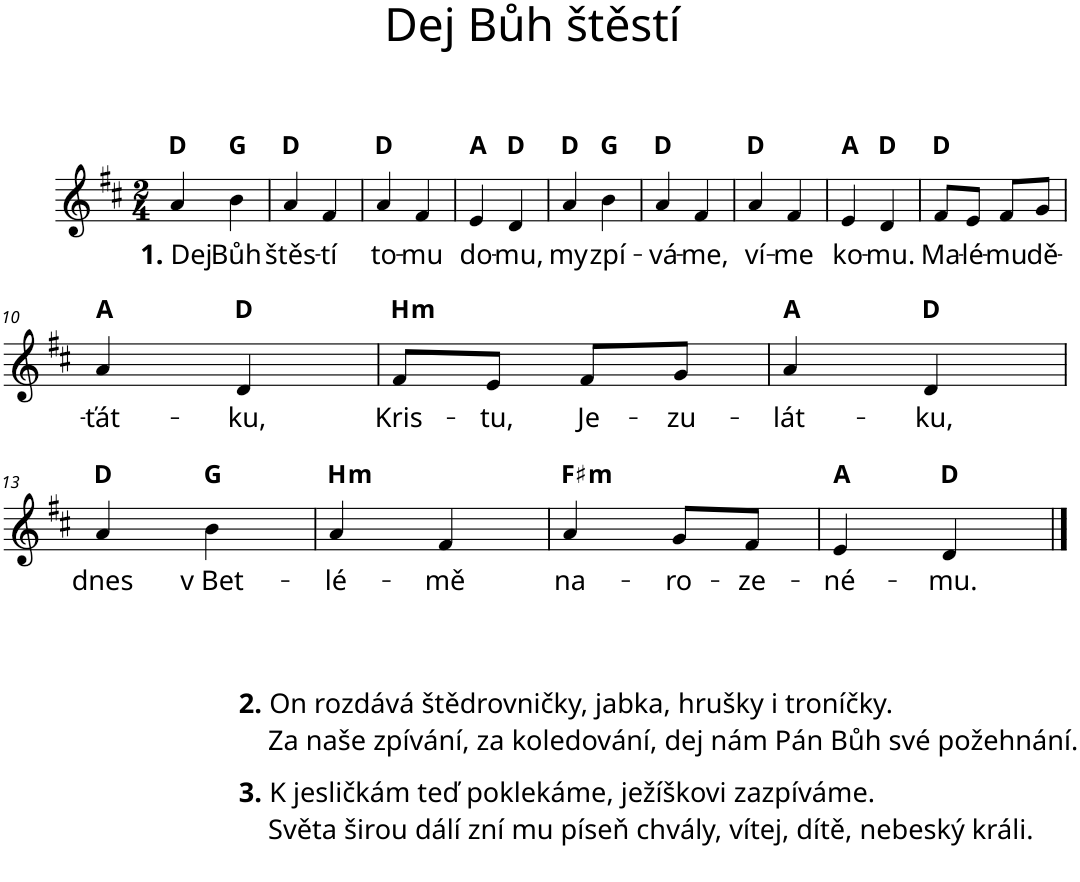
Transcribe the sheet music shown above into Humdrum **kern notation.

**kern	**text	**harte
*part1	*part1	*part1
*staff1	*staff1	*
*I"Piano	*	*
*I'Pno.	*	*
*clefG2	*	*
*k[f#c#]	*	*
*M2/4	*	*
=1	=1	=1
!	!LO:LY:b	!
4a/	1. Dej	D:maj
!	!LO:LY:b	!
4b\	Bůh	G:maj
=2	=2	=2
!	!LO:LY:b	!
4a/	štěs-	D:maj
!	!LO:LY:b	!
4f#/	-tí	.
=3	=3	=3
!	!LO:LY:b	!
4a/	to-	D:maj
!	!LO:LY:b	!
4f#/	-mu	.
=4	=4	=4
!	!LO:LY:b	!
4e/	do-	A:maj
!	!LO:LY:b	!
4d/	-mu,	D:maj
=5	=5	=5
!	!LO:LY:b	!
4a/	my	D:maj
!	!LO:LY:b	!
4b\	zpí-	G:maj
=6	=6	=6
!	!LO:LY:b	!
4a/	-vá-	D:maj
!	!LO:LY:b	!
4f#/	-me,	.
=7	=7	=7
!	!LO:LY:b	!
4a/	ví-	D:maj
!	!LO:LY:b	!
4f#/	-me	.
=8	=8	=8
!	!LO:LY:b	!
4e/	ko-	A:maj
!	!LO:LY:b	!
4d/	-mu.	D:maj
=9	=9	=9
!	!LO:LY:b	!
8f#/L	Ma-	D:maj
!	!LO:LY:b	!
8e/J	-lé-	.
!	!LO:LY:b	!
8f#/L	-mu	.
!	!LO:LY:b	!
8g/J	dě-	.
!!LO:LB:g=z
=10	=10	=10
!	!LO:LY:b	!
4a/	-ťát-	A:maj
!	!LO:LY:b	!
4d/	-ku,	D:maj
=11	=11	=11
!	!LO:LY:b	!LO:H:kt=m
8f#/L	Kris-	B:min
!	!LO:LY:b	!
8e/J	-tu,	.
!	!LO:LY:b	!
8f#/L	Je-	.
!	!LO:LY:b	!
8g/J	-zu-	.
=12	=12	=12
!	!LO:LY:b	!
4a/	-lát-	A:maj
!	!LO:LY:b	!
4d/	-ku,	D:maj
!!LO:LB:g=z
=13	=13	=13
!	!LO:LY:b	!
4a/	dnes	D:maj
!	!LO:LY:b	!
4b\	v Bet-	G:maj
=14	=14	=14
!	!LO:LY:b	!LO:H:kt=m
4a/	-lé-	B:min
!	!LO:LY:b	!
4f#/	-mě	.
=15	=15	=15
!	!LO:LY:b	!LO:H:kt=m
4a/	na-	F#:min
!	!LO:LY:b	!
8g/L	-ro-	.
!	!LO:LY:b	!
8f#/J	-ze-	.
=16	=16	=16
!	!LO:LY:b	!
4e/	-né-	A:maj
!	!LO:LY:b	!
4d/	-mu.	D:maj
==	==	==
*-	*-	*-
